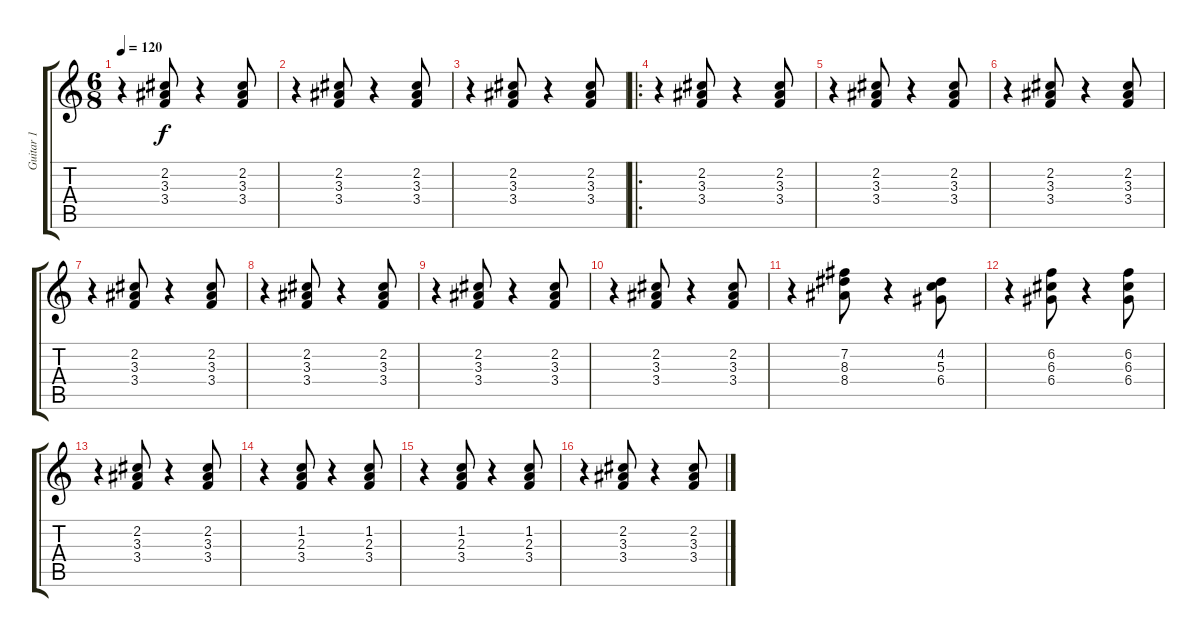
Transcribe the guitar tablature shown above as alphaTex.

\track ("Guitar 1" "Guitar 1") {instrument acousticguitarnylon}
\staff {score tabs}
\tuning (E4 B3 G3 D3 A2 E2) {hide}
\ts (6 8)
\tempo 120
\clef g2
\ks c
r.4{dy f instrument acousticguitarnylon} (2.2 3.3 3.4).8 r.4 (2.2 3.3 3.4).8 |
r.4 (2.2 3.3 3.4).8 r.4 (2.2 3.3 3.4).8 |
r.4 (2.2 3.3 3.4).8 r.4 (2.2 3.3 3.4).8 |
\ro
r.4 (2.2 3.3 3.4).8 r.4 (2.2 3.3 3.4).8 |
r.4 (2.2 3.3 3.4).8 r.4 (2.2 3.3 3.4).8 |
r.4 (2.2 3.3 3.4).8 r.4 (2.2 3.3 3.4).8 |
r.4 (2.2 3.3 3.4).8 r.4 (2.2 3.3 3.4).8 |
r.4 (2.2 3.3 3.4).8 r.4 (2.2 3.3 3.4).8 |
r.4 (2.2 3.3 3.4).8 r.4 (2.2 3.3 3.4).8 |
r.4 (2.2 3.3 3.4).8 r.4 (2.2 3.3 3.4).8 |
r.4 (7.2 8.3 8.4).8 r.4 (4.2 5.3 6.4).8 |
r.4 (6.2 6.3 6.4).8 r.4 (6.2 6.3 6.4).8 |
r.4 (2.2 3.3 3.4).8 r.4 (2.2 3.3 3.4).8 |
r.4 (1.2 2.3 3.4).8 r.4 (1.2 2.3 3.4).8 |
r.4 (1.2 2.3 3.4).8 r.4 (1.2 2.3 3.4).8 |
r.4 (2.2 3.3 3.4).8 r.4 (2.2 3.3 3.4).8
